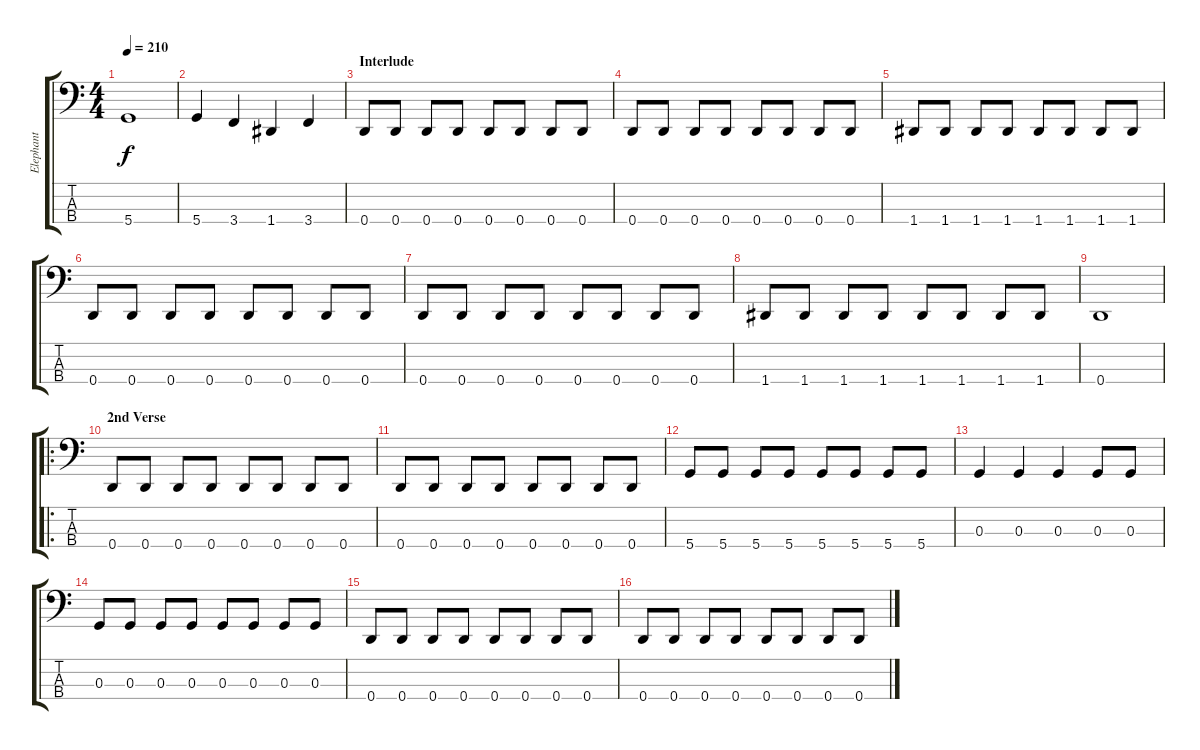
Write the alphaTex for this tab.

\track ("Elephant" "Elephant") {instrument electricbassfinger}
\staff {score tabs}
\tuning (F2 C2 G1 D1) {hide}
\ts (4 4)
\tempo 210
\clef f4
\ks c
5.4.1{dy f} |
5.4.4 3.4.4 1.4.4 3.4.4 |
\section ("" "Interlude")
0.4.8 0.4.8 0.4.8 0.4.8 0.4.8 0.4.8 0.4.8 0.4.8 |
0.4.8 0.4.8 0.4.8 0.4.8 0.4.8 0.4.8 0.4.8 0.4.8 |
1.4.8 1.4.8 1.4.8 1.4.8 1.4.8 1.4.8 1.4.8 1.4.8 |
0.4.8 0.4.8 0.4.8 0.4.8 0.4.8 0.4.8 0.4.8 0.4.8 |
0.4.8 0.4.8 0.4.8 0.4.8 0.4.8 0.4.8 0.4.8 0.4.8 |
1.4.8 1.4.8 1.4.8 1.4.8 1.4.8 1.4.8 1.4.8 1.4.8 |
0.4.1 |
\ro
\section ("" "2nd Verse")
0.4.8 0.4.8 0.4.8 0.4.8 0.4.8 0.4.8 0.4.8 0.4.8 |
0.4.8 0.4.8 0.4.8 0.4.8 0.4.8 0.4.8 0.4.8 0.4.8 |
5.4.8 5.4.8 5.4.8 5.4.8 5.4.8 5.4.8 5.4.8 5.4.8 |
0.3.4 0.3.4 0.3.4 0.3.8 0.3.8 |
0.3.8 0.3.8 0.3.8 0.3.8 0.3.8 0.3.8 0.3.8 0.3.8 |
0.4.8 0.4.8 0.4.8 0.4.8 0.4.8 0.4.8 0.4.8 0.4.8 |
0.4.8 0.4.8 0.4.8 0.4.8 0.4.8 0.4.8 0.4.8 0.4.8
